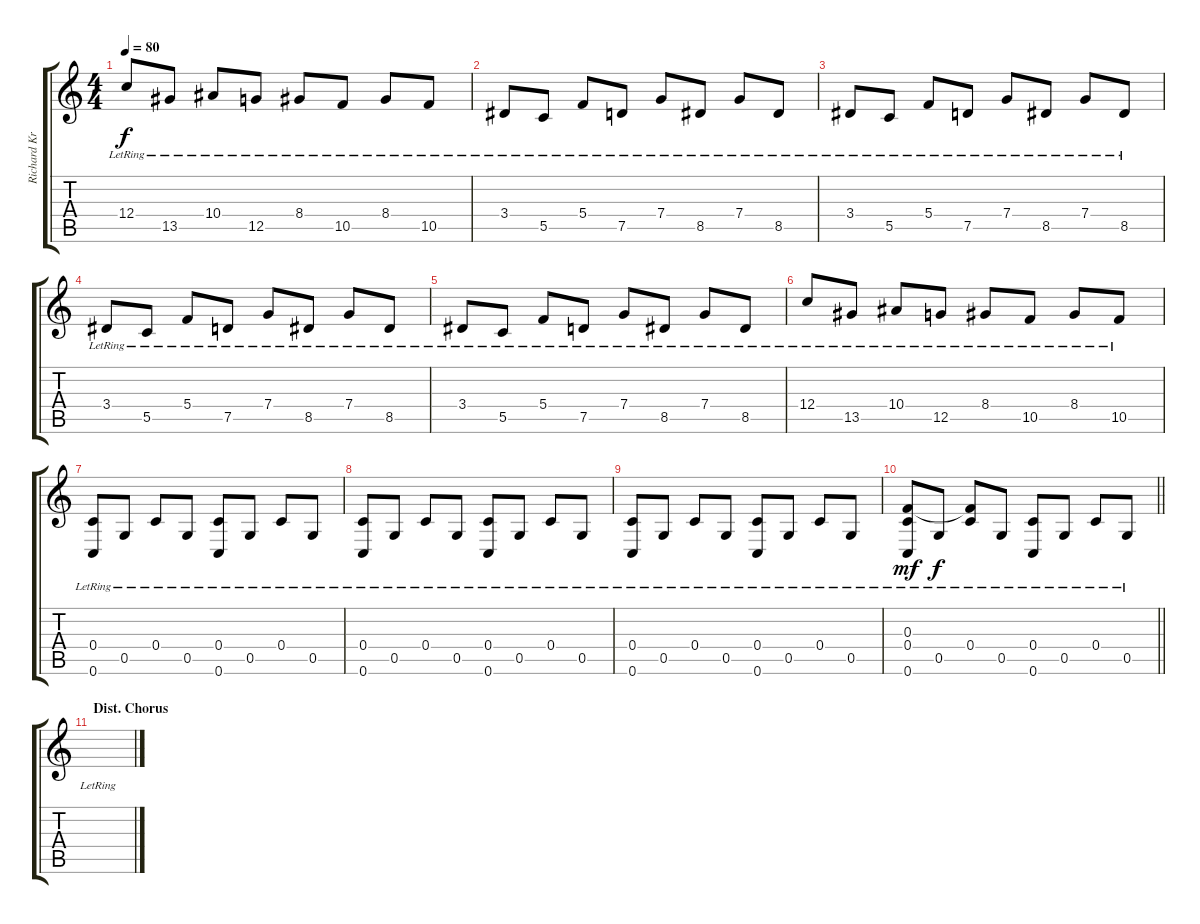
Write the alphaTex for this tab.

\track ("Richard Kruspe // Clean" "Richard Kr") {instrument electricguitarclean}
\staff {score tabs}
\tuning (D4 A3 F3 C3 G2 C2) {hide}
\ts (4 4)
\tempo 80
\clef g2
\ks c
12.4{lr}.8{dy f} 13.5{lr}.8 10.4{lr}.8 12.5{lr}.8 8.4{lr}.8 10.5{lr}.8 8.4{lr}.8 10.5{lr}.8 |
3.4{lr}.8 5.5{lr}.8 5.4{lr}.8 7.5{lr}.8 7.4{lr}.8 8.5{lr}.8 7.4{lr}.8 8.5{lr}.8 |
3.4{lr}.8 5.5{lr}.8 5.4{lr}.8 7.5{lr}.8 7.4{lr}.8 8.5{lr}.8 7.4{lr}.8 8.5{lr}.8 |
3.4{lr}.8 5.5{lr}.8 5.4{lr}.8 7.5{lr}.8 7.4{lr}.8 8.5{lr}.8 7.4{lr}.8 8.5{lr}.8 |
3.4{lr}.8 5.5{lr}.8 5.4{lr}.8 7.5{lr}.8 7.4{lr}.8 8.5{lr}.8 7.4{lr}.8 8.5{lr}.8 |
12.4{lr}.8 13.5{lr}.8 10.4{lr}.8 12.5{lr}.8 8.4{lr}.8 10.5{lr}.8 8.4{lr}.8 10.5{lr}.8 |
(0.4{lr} 0.6{lr}).8 0.5{lr}.8 0.4{lr}.8 0.5{lr}.8 (0.4{lr} 0.6{lr}).8 0.5{lr}.8 0.4{lr}.8 0.5{lr}.8 |
(0.4{lr} 0.6{lr}).8 0.5{lr}.8 0.4{lr}.8 0.5{lr}.8 (0.4{lr} 0.6{lr}).8 0.5{lr}.8 0.4{lr}.8 0.5{lr}.8 |
(0.4{lr} 0.6{lr}).8 0.5{lr}.8 0.4{lr}.8 0.5{lr}.8 (0.4{lr} 0.6{lr}).8 0.5{lr}.8 0.4{lr}.8 0.5{lr}.8 |
\barLineRight lightlight
(0.3 0.4{lr} 0.6{lr}).8{dy mf} 0.5{lr}.8{dy f} (0.3{t} 0.4{lr}).8 0.5{lr}.8 (0.4{lr} 0.6{lr}).8 0.5{lr}.8 0.4{lr}.8 0.5{lr}.8 |
\section ("" "Dist. Chorus")
